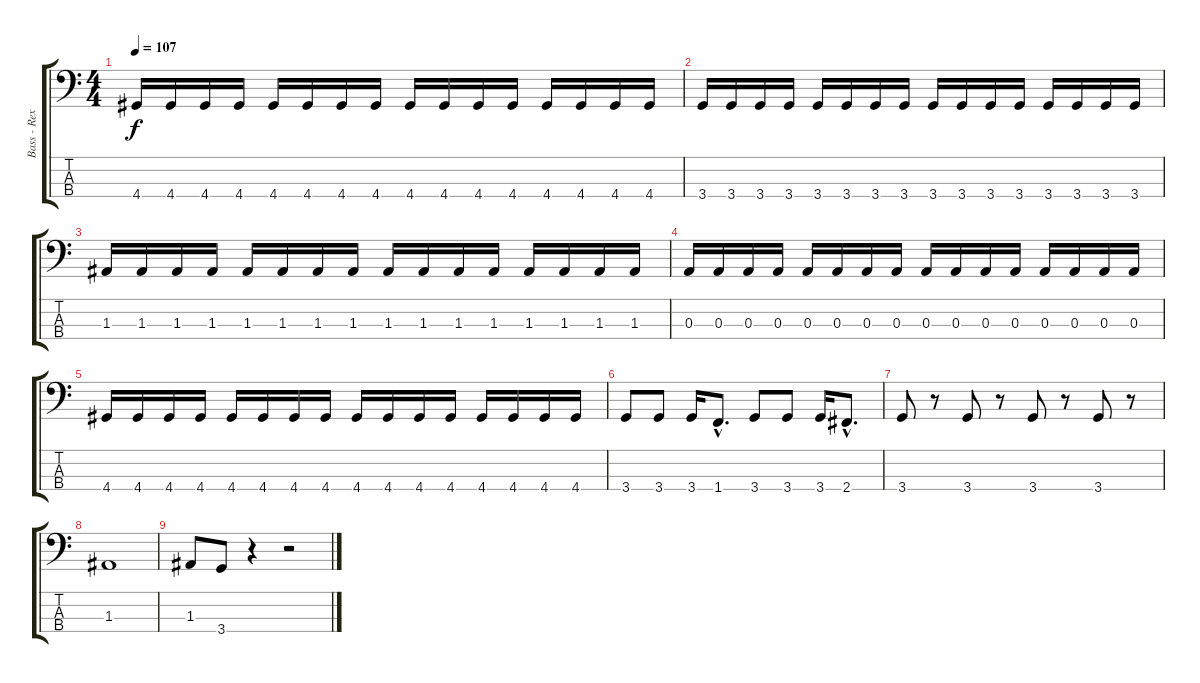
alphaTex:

\track ("Bass - Rex" "Bass - Rex") {instrument electricbasspick}
\staff {score tabs}
\tuning (G2 D2 A1 E1) {hide}
\ts (4 4)
\tempo 107
\clef f4
\ks c
4.4.16{dy f} 4.4.16 4.4.16 4.4.16 4.4.16 4.4.16 4.4.16 4.4.16 4.4.16 4.4.16 4.4.16 4.4.16 4.4.16 4.4.16 4.4.16 4.4.16 |
3.4.16 3.4.16 3.4.16 3.4.16 3.4.16 3.4.16 3.4.16 3.4.16 3.4.16 3.4.16 3.4.16 3.4.16 3.4.16 3.4.16 3.4.16 3.4.16 |
1.3.16 1.3.16 1.3.16 1.3.16 1.3.16 1.3.16 1.3.16 1.3.16 1.3.16 1.3.16 1.3.16 1.3.16 1.3.16 1.3.16 1.3.16 1.3.16 |
0.3.16 0.3.16 0.3.16 0.3.16 0.3.16 0.3.16 0.3.16 0.3.16 0.3.16 0.3.16 0.3.16 0.3.16 0.3.16 0.3.16 0.3.16 0.3.16 |
4.4.16 4.4.16 4.4.16 4.4.16 4.4.16 4.4.16 4.4.16 4.4.16 4.4.16 4.4.16 4.4.16 4.4.16 4.4.16 4.4.16 4.4.16 4.4.16 |
3.4.8 3.4.8 3.4.16 1.4{hac}.8{d} 3.4.8 3.4.8 3.4.16 2.4{hac}.8{d} |
3.4.8 r.8 3.4.8 r.8 3.4.8 r.8 3.4.8 r.8 |
1.3.1 |
1.3.8 3.4.8 r.4 r.2
